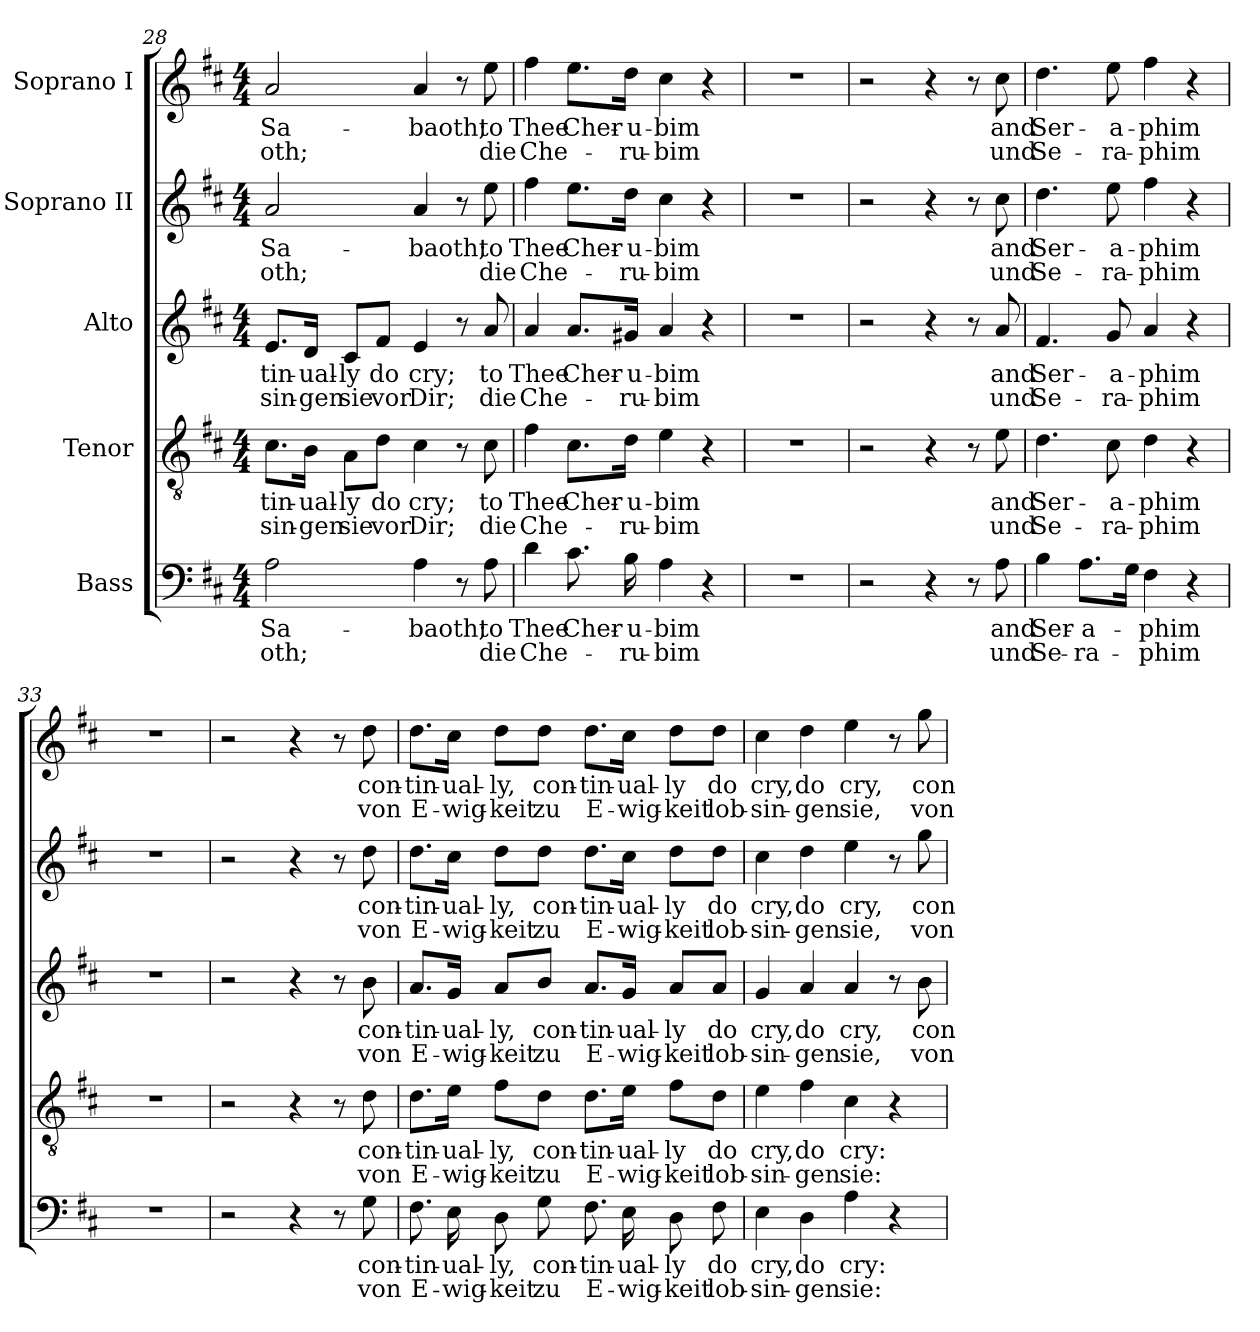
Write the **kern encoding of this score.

**kern	**text	**text	**kern	**text	**text	**kern	**text	**text	**kern	**text	**text	**kern	**text	**text
*part5	*part5	*part5	*part4	*part4	*part4	*part3	*part3	*part3	*part2	*part2	*part2	*part1	*part1	*part1
*staff5	*staff5	*staff5	*staff4	*staff4	*staff4	*staff3	*staff3	*staff3	*staff2	*staff2	*staff2	*staff1	*staff1	*staff1
*I"Bass	*	*	*I"Tenor	*	*	*I"Alto	*	*	*I"Soprano II	*	*	*I"Soprano I	*	*
!!LO:PB:g=z
*clefF4	*	*	*clefGv2	*	*	*clefG2	*	*	*clefG2	*	*	*clefG2	*	*
*k[f#c#]	*	*	*k[f#c#]	*	*	*k[f#c#]	*	*	*k[f#c#]	*	*	*k[f#c#]	*	*
*D:	*	*	*D:	*	*	*D:	*	*	*D:	*	*	*D:	*	*
*M4/4	*	*	*M4/4	*	*	*M4/4	*	*	*M4/4	*	*	*M4/4	*	*
=28	=28	=28	=28	=28	=28	=28	=28	=28	=28	=28	=28	=28	=28	=28
!	!LO:LY:b	!LO:LY:b	!	!LO:LY:b	!LO:LY:b	!	!LO:LY:b	!LO:LY:b	!	!LO:LY:b	!LO:LY:b	!	!LO:LY:b	!LO:LY:b
2A\	Sa-	-oth;	8.c#\L	-tin-	-sin-	8.e/L	-tin-	-sin-	2a/	Sa-	-oth;	2a/	Sa-	-oth;
!	!	!	!	!LO:LY:b	!LO:LY:b	!	!LO:LY:b	!LO:LY:b	!	!	!	!	!	!
.	.	.	16B\Jk	-ual-	-gen	16d/Jk	-ual-	-gen	.	.	.	.	.	.
!	!	!	!	!LO:LY:b	!LO:LY:b	!	!LO:LY:b	!LO:LY:b	!	!	!	!	!	!
.	.	.	8A\L	-ly	sie	8c#/L	-ly	sie	.	.	.	.	.	.
!	!	!	!	!LO:LY:b	!LO:LY:b	!	!LO:LY:b	!LO:LY:b	!	!	!	!	!	!
.	.	.	8d\J	do	vor	8f#/J	do	vor	.	.	.	.	.	.
!	!LO:LY:b	!	!	!LO:LY:b	!LO:LY:b	!	!LO:LY:b	!LO:LY:b	!	!LO:LY:b	!	!	!LO:LY:b	!
4A\	-baoth;	.	4c#\	cry;	Dir;	4e/	cry;	Dir;	4a/	-baoth;	.	4a/	-baoth;	.
8r	.	.	8r	.	.	8r	.	.	8r	.	.	8r	.	.
!	!LO:LY:b	!LO:LY:b	!	!LO:LY:b	!LO:LY:b	!	!LO:LY:b	!LO:LY:b	!	!LO:LY:b	!LO:LY:b	!	!LO:LY:b	!LO:LY:b
8A\	to	die	8c#\	to	die	8a/	to	die	8ee\	to	die	8ee\	to	die
=29	=29	=29	=29	=29	=29	=29	=29	=29	=29	=29	=29	=29	=29	=29
!	!LO:LY:b	!LO:LY:b	!	!LO:LY:b	!LO:LY:b	!	!LO:LY:b	!LO:LY:b	!	!LO:LY:b	!LO:LY:b	!	!LO:LY:b	!LO:LY:b
4d\	Thee	Che-	4f#\	Thee	Che-	4a/	Thee	Che-	4ff#\	Thee	Che-	4ff#\	Thee	Che-
!	!LO:LY:b	!	!	!LO:LY:b	!	!	!LO:LY:b	!	!	!LO:LY:b	!	!	!LO:LY:b	!
8.c#\	Cher-	.	8.c#\L	Cher-	.	8.a/L	Cher-	.	8.ee\L	Cher-	.	8.ee\L	Cher-	.
!	!LO:LY:b	!LO:LY:b	!	!LO:LY:b	!LO:LY:b	!	!LO:LY:b	!LO:LY:b	!	!LO:LY:b	!LO:LY:b	!	!LO:LY:b	!LO:LY:b
16B\	-u-	-ru-	16d\Jk	-u-	-ru-	16g#X/Jk	-u-	-ru-	16dd\Jk	-u-	-ru-	16dd\Jk	-u-	-ru-
!	!LO:LY:b	!LO:LY:b	!	!LO:LY:b	!LO:LY:b	!	!LO:LY:b	!LO:LY:b	!	!LO:LY:b	!LO:LY:b	!	!LO:LY:b	!LO:LY:b
4A\	-bim	-bim	4e\	-bim	-bim	4a/	-bim	-bim	4cc#\	-bim	-bim	4cc#\	-bim	-bim
4r	.	.	4r	.	.	4r	.	.	4r	.	.	4r	.	.
=30	=30	=30	=30	=30	=30	=30	=30	=30	=30	=30	=30	=30	=30	=30
1r	.	.	1r	.	.	1r	.	.	1r	.	.	1r	.	.
!!LO:LB:g=z
=31	=31	=31	=31	=31	=31	=31	=31	=31	=31	=31	=31	=31	=31	=31
2r	.	.	2r	.	.	2r	.	.	2r	.	.	2r	.	.
4r	.	.	4r	.	.	4r	.	.	4r	.	.	4r	.	.
8r	.	.	8r	.	.	8r	.	.	8r	.	.	8r	.	.
!	!LO:LY:b	!LO:LY:b	!	!LO:LY:b	!LO:LY:b	!	!LO:LY:b	!LO:LY:b	!	!LO:LY:b	!LO:LY:b	!	!LO:LY:b	!LO:LY:b
8A\	and	und	8e\	and	und	8a/	and	und	8cc#\	and	und	8cc#\	and	und
=32	=32	=32	=32	=32	=32	=32	=32	=32	=32	=32	=32	=32	=32	=32
!	!LO:LY:b	!LO:LY:b	!	!LO:LY:b	!LO:LY:b	!	!LO:LY:b	!LO:LY:b	!	!LO:LY:b	!LO:LY:b	!	!LO:LY:b	!LO:LY:b
4B\	Ser-	Se-	4.d\	Ser-	Se-	4.f#/	Ser-	Se-	4.dd\	Ser-	Se-	4.dd\	Ser-	Se-
!	!LO:LY:b	!LO:LY:b	!	!	!	!	!	!	!	!	!	!	!	!
8.A\L	-a-	-ra-	.	.	.	.	.	.	.	.	.	.	.	.
!	!	!	!	!LO:LY:b	!LO:LY:b	!	!LO:LY:b	!LO:LY:b	!	!LO:LY:b	!LO:LY:b	!	!LO:LY:b	!LO:LY:b
.	.	.	8c#\	-a-	-ra-	8g/	-a-	-ra-	8ee\	-a-	-ra-	8ee\	-a-	-ra-
16G\Jk	.	.	.	.	.	.	.	.	.	.	.	.	.	.
!	!LO:LY:b	!LO:LY:b	!	!LO:LY:b	!LO:LY:b	!	!LO:LY:b	!LO:LY:b	!	!LO:LY:b	!LO:LY:b	!	!LO:LY:b	!LO:LY:b
4F#\	-phim	-phim	4d\	-phim	-phim	4a/	-phim	-phim	4ff#\	-phim	-phim	4ff#\	-phim	-phim
4r	.	.	4r	.	.	4r	.	.	4r	.	.	4r	.	.
=33	=33	=33	=33	=33	=33	=33	=33	=33	=33	=33	=33	=33	=33	=33
1r	.	.	1r	.	.	1r	.	.	1r	.	.	1r	.	.
!!LO:PB:g=z
=34	=34	=34	=34	=34	=34	=34	=34	=34	=34	=34	=34	=34	=34	=34
2r	.	.	2r	.	.	2r	.	.	2r	.	.	2r	.	.
4r	.	.	4r	.	.	4r	.	.	4r	.	.	4r	.	.
8r	.	.	8r	.	.	8r	.	.	8r	.	.	8r	.	.
!	!LO:LY:b	!LO:LY:b	!	!LO:LY:b	!LO:LY:b	!	!LO:LY:b	!LO:LY:b	!	!LO:LY:b	!LO:LY:b	!	!LO:LY:b	!LO:LY:b
8G\	con-	von	8d\	con-	von	8b\	con-	von	8dd\	con-	von	8dd\	con-	von
=35	=35	=35	=35	=35	=35	=35	=35	=35	=35	=35	=35	=35	=35	=35
!	!LO:LY:b	!LO:LY:b	!	!LO:LY:b	!LO:LY:b	!	!LO:LY:b	!LO:LY:b	!	!LO:LY:b	!LO:LY:b	!	!LO:LY:b	!LO:LY:b
8.F#\	-tin-	E-	8.d\L	-tin-	E-	8.a/L	-tin-	E-	8.dd\L	-tin-	E-	8.dd\L	-tin-	E-
!	!LO:LY:b	!LO:LY:b	!	!LO:LY:b	!LO:LY:b	!	!LO:LY:b	!LO:LY:b	!	!LO:LY:b	!LO:LY:b	!	!LO:LY:b	!LO:LY:b
16E\	-ual-	-wig-	16e\Jk	-ual-	-wig-	16g/Jk	-ual-	-wig-	16cc#\Jk	-ual-	-wig-	16cc#\Jk	-ual-	-wig-
!	!LO:LY:b	!LO:LY:b	!	!LO:LY:b	!LO:LY:b	!	!LO:LY:b	!LO:LY:b	!	!LO:LY:b	!LO:LY:b	!	!LO:LY:b	!LO:LY:b
8D\	-ly,	-keit	8f#\L	-ly,	-keit	8a/L	-ly,	-keit	8dd\L	-ly,	-keit	8dd\L	-ly,	-keit
!	!LO:LY:b	!LO:LY:b	!	!LO:LY:b	!LO:LY:b	!	!LO:LY:b	!LO:LY:b	!	!LO:LY:b	!LO:LY:b	!	!LO:LY:b	!LO:LY:b
8G\	con-	zu	8d\J	con-	zu	8b/J	con-	zu	8dd\J	con-	zu	8dd\J	con-	zu
!	!LO:LY:b	!LO:LY:b	!	!LO:LY:b	!LO:LY:b	!	!LO:LY:b	!LO:LY:b	!	!LO:LY:b	!LO:LY:b	!	!LO:LY:b	!LO:LY:b
8.F#\	-tin-	E-	8.d\L	-tin-	E-	8.a/L	-tin-	E-	8.dd\L	-tin-	E-	8.dd\L	-tin-	E-
!	!LO:LY:b	!LO:LY:b	!	!LO:LY:b	!LO:LY:b	!	!LO:LY:b	!LO:LY:b	!	!LO:LY:b	!LO:LY:b	!	!LO:LY:b	!LO:LY:b
16E\	-ual-	-wig-	16e\Jk	-ual-	-wig-	16g/Jk	-ual-	-wig-	16cc#\Jk	-ual-	-wig-	16cc#\Jk	-ual-	-wig-
!	!LO:LY:b	!LO:LY:b	!	!LO:LY:b	!LO:LY:b	!	!LO:LY:b	!LO:LY:b	!	!LO:LY:b	!LO:LY:b	!	!LO:LY:b	!LO:LY:b
8D\	-ly	-keit	8f#\L	-ly	-keit	8a/L	-ly	-keit	8dd\L	-ly	-keit	8dd\L	-ly	-keit
!	!LO:LY:b	!LO:LY:b	!	!LO:LY:b	!LO:LY:b	!	!LO:LY:b	!LO:LY:b	!	!LO:LY:b	!LO:LY:b	!	!LO:LY:b	!LO:LY:b
8F#\	do	lob-	8d\J	do	lob-	8a/J	do	lob-	8dd\J	do	lob-	8dd\J	do	lob-
=36	=36	=36	=36	=36	=36	=36	=36	=36	=36	=36	=36	=36	=36	=36
!	!LO:LY:b	!LO:LY:b	!	!LO:LY:b	!LO:LY:b	!	!LO:LY:b	!LO:LY:b	!	!LO:LY:b	!LO:LY:b	!	!LO:LY:b	!LO:LY:b
4E\	cry,	-sin-	4e\	cry,	-sin-	4g/	cry,	-sin-	4cc#\	cry,	-sin-	4cc#\	cry,	-sin-
!	!LO:LY:b	!LO:LY:b	!	!LO:LY:b	!LO:LY:b	!	!LO:LY:b	!LO:LY:b	!	!LO:LY:b	!LO:LY:b	!	!LO:LY:b	!LO:LY:b
4D\	do	-gen	4f#\	do	-gen	4a/	do	-gen	4dd\	do	-gen	4dd\	do	-gen
!	!LO:LY:b	!LO:LY:b	!	!LO:LY:b	!LO:LY:b	!	!LO:LY:b	!LO:LY:b	!	!LO:LY:b	!LO:LY:b	!	!LO:LY:b	!LO:LY:b
4A\	cry:	sie:	4c#\	cry:	sie:	4a/	cry,	sie,	4ee\	cry,	sie,	4ee\	cry,	sie,
4r	.	.	4r	.	.	8r	.	.	8r	.	.	8r	.	.
!	!	!	!	!	!	!	!LO:LY:b	!LO:LY:b	!	!LO:LY:b	!LO:LY:b	!	!LO:LY:b	!LO:LY:b
.	.	.	.	.	.	8b\	con-	von	8gg\	con-	von	8gg\	con-	von
=	=	=	=	=	=	=	=	=	=	=	=	=	=	=
*-	*-	*-	*-	*-	*-	*-	*-	*-	*-	*-	*-	*-	*-	*-
